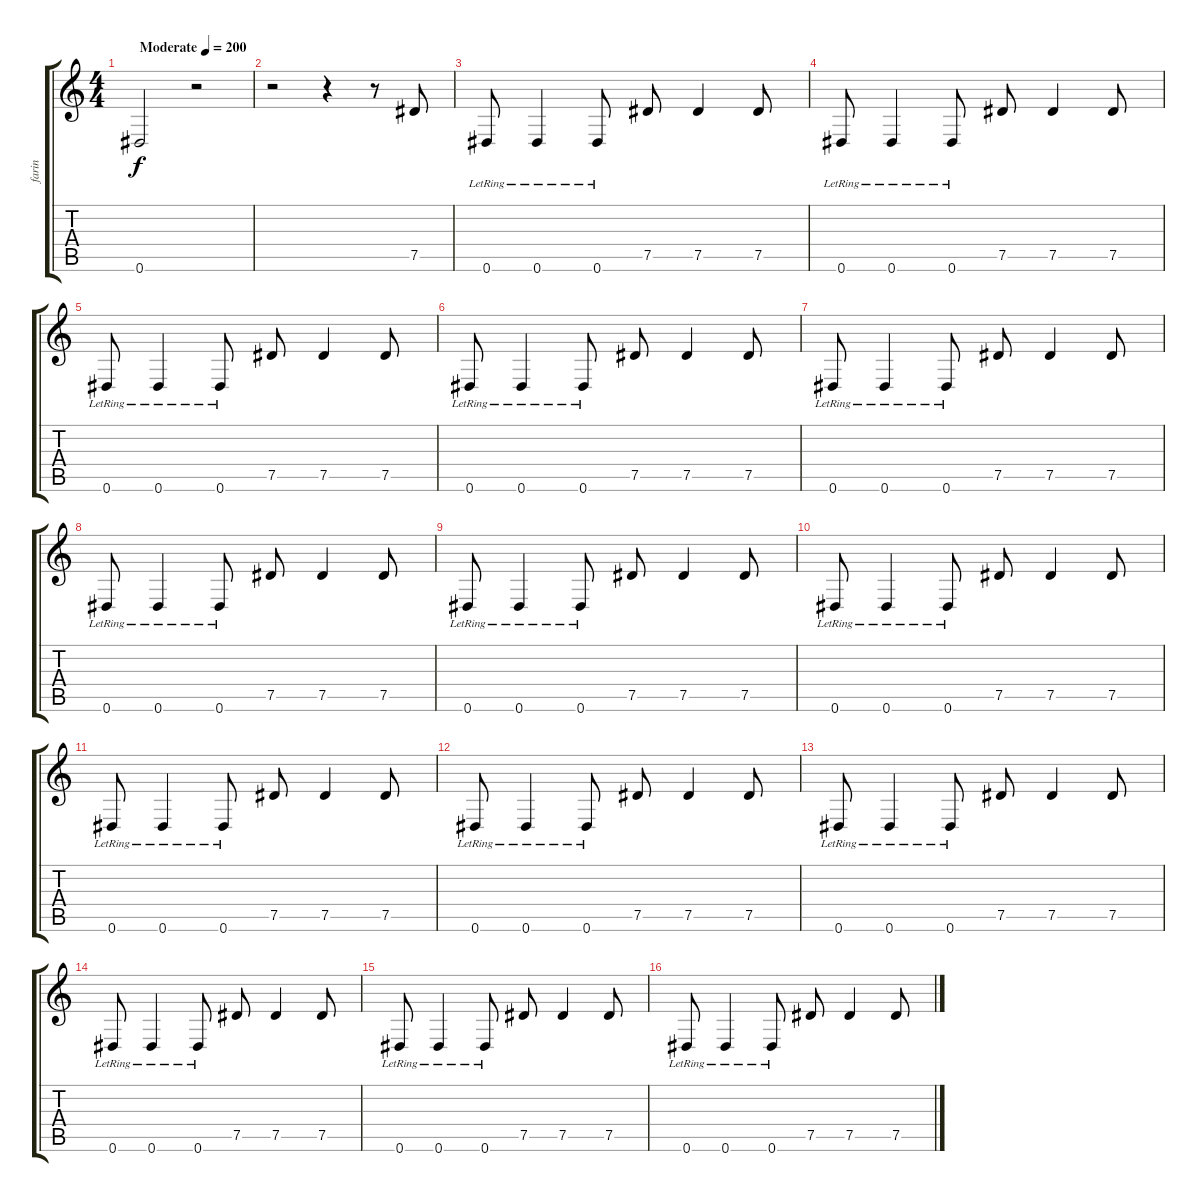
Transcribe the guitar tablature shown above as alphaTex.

\track ("farin" "farin") {instrument distortionguitar}
\staff {score tabs}
\tuning (Eb4 Bb3 Gb3 Db3 Ab2 Eb2) {hide}
\ts (4 4)
\tempo (200 "Moderate")
\clef g2
\ks c
0.6.2{dy f instrument distortionguitar} r.2 |
r.2 r.4 r.8 7.5.8 |
0.6{lr}.8 0.6{lr}.4 0.6{lr}.8 7.5.8 7.5.4 7.5.8 |
0.6{lr}.8 0.6{lr}.4 0.6{lr}.8 7.5.8 7.5.4 7.5.8 |
0.6{lr}.8 0.6{lr}.4 0.6{lr}.8 7.5.8 7.5.4 7.5.8 |
0.6{lr}.8 0.6{lr}.4 0.6{lr}.8 7.5.8 7.5.4 7.5.8 |
0.6{lr}.8 0.6{lr}.4 0.6{lr}.8 7.5.8 7.5.4 7.5.8 |
0.6{lr}.8 0.6{lr}.4 0.6{lr}.8 7.5.8 7.5.4 7.5.8 |
0.6{lr}.8 0.6{lr}.4 0.6{lr}.8 7.5.8 7.5.4 7.5.8 |
0.6{lr}.8 0.6{lr}.4 0.6{lr}.8 7.5.8 7.5.4 7.5.8 |
0.6{lr}.8 0.6{lr}.4 0.6{lr}.8 7.5.8 7.5.4 7.5.8 |
0.6{lr}.8 0.6{lr}.4 0.6{lr}.8 7.5.8 7.5.4 7.5.8 |
0.6{lr}.8 0.6{lr}.4 0.6{lr}.8 7.5.8 7.5.4 7.5.8 |
0.6{lr}.8 0.6{lr}.4 0.6{lr}.8 7.5.8 7.5.4 7.5.8 |
0.6{lr}.8 0.6{lr}.4 0.6{lr}.8 7.5.8 7.5.4 7.5.8 |
0.6{lr}.8 0.6{lr}.4 0.6{lr}.8 7.5.8 7.5.4 7.5.8
